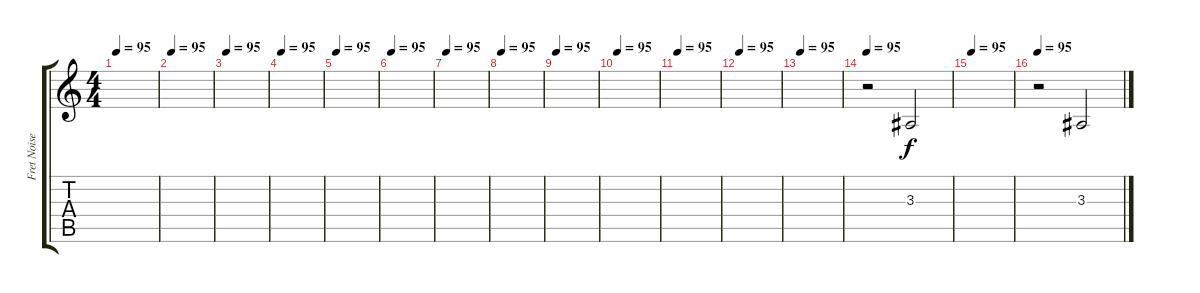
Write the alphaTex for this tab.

\track ("Fret Noise" "Fret Noise") {instrument guitarfretnoise}
\staff {score tabs}
\tuning (D4 B3 G3 C3 G2 D2) {hide}
\ts (4 4)
\tempo 95
\clef g2
\ks c
|
\tempo 95
|
\tempo 95
|
\tempo 95
|
\tempo 95
|
\tempo 95
|
\tempo 95
|
\tempo 95
|
\tempo 95
|
\tempo 95
|
\tempo 95
|
\tempo 95
|
\tempo 95
|
\tempo 95
r.2 3.3.2 |
\tempo 95
|
\tempo 95
r.2 3.3.2
